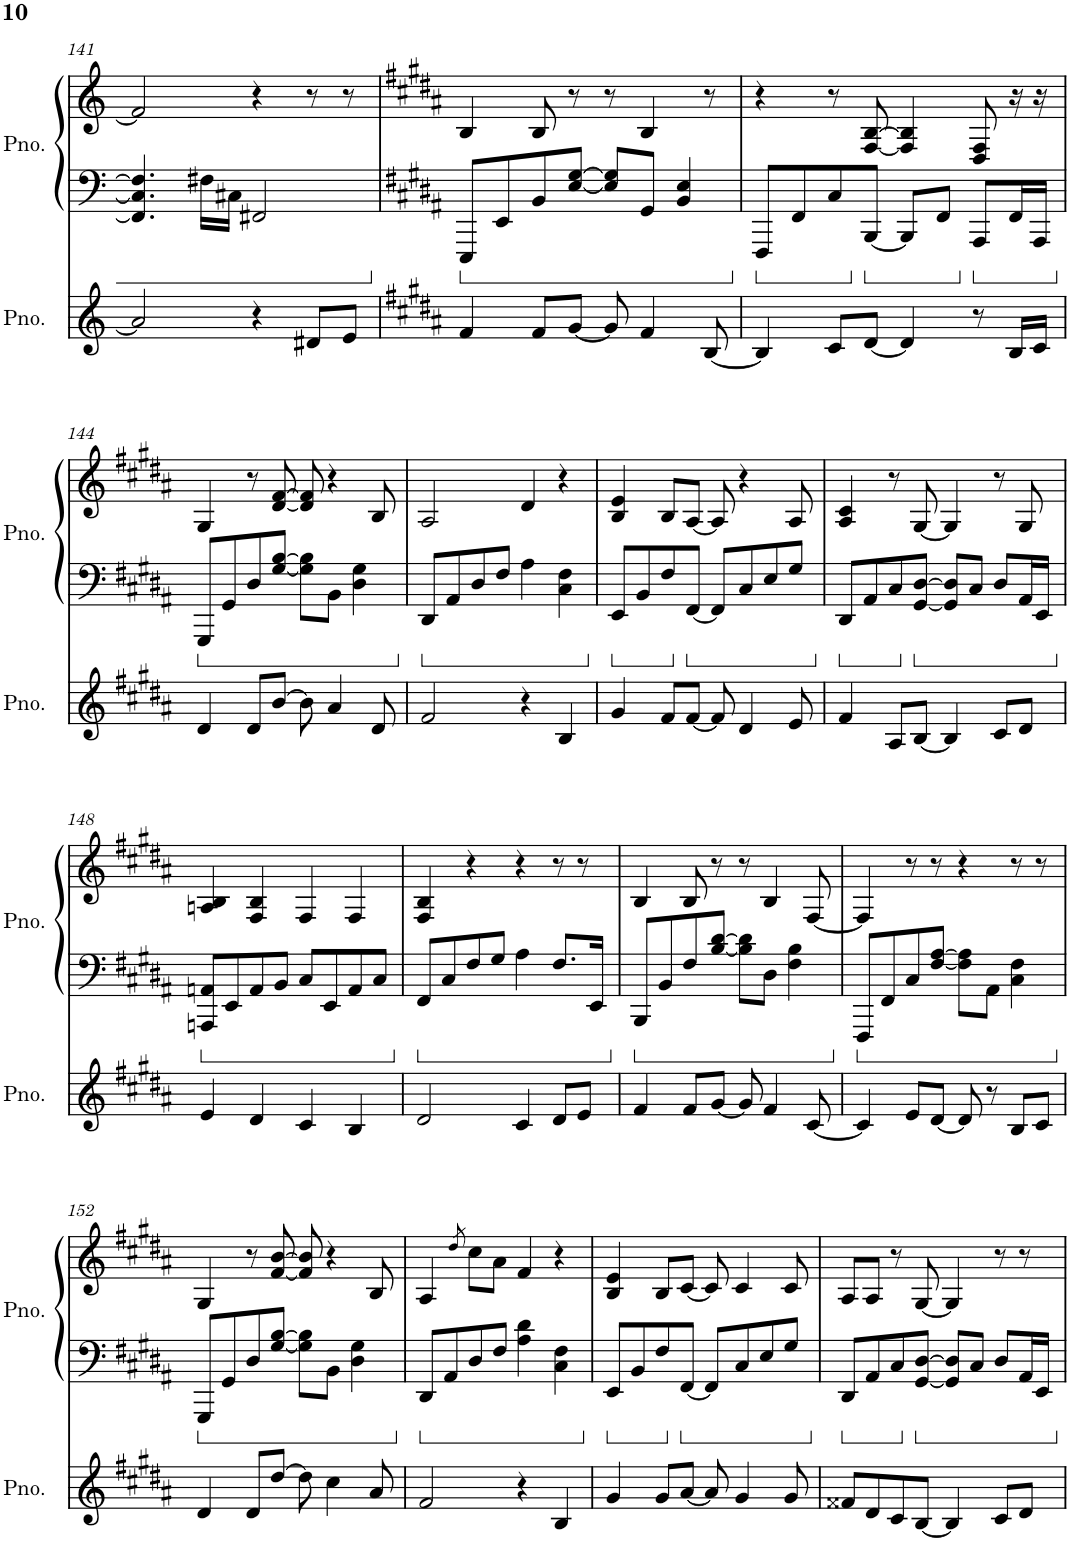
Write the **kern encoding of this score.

**kern	**kern	**kern
*part2	*part1	*part1
*staff3	*staff2	*staff1
*I"Piano	*I"Piano	*
*I'Pno.	*I'Pno.	*
!!LO:PB:g=z
*clefG2	*clefF4	*clefG2
*k[]	*k[]	*k[]
*M4/4	*M4/4	*M4/4
=141	=141	=141
2a#/]	4.FF#/] 4.C#/] 4.F#/]	2f#/]
.	16F#X\LL	.
.	16C#X\JJ	.
4r	2FF#X/	4r
8d#X/L	.	8r
8e/J	.	8r
=142	=142	=142
*k[f#c#g#d#a#]	*k[f#c#g#d#a#]	*k[f#c#g#d#a#]
4f#/	8EEE/L	4B/
.	8EE/	.
8f#/L	8BB/	8B/
[8g#/J	[8E/ [8G#/J	8r
8g#/]	8E/] 8G#/]L	8r
4f#/	8GG#/J	4B/
.	4BB/ 4E/	.
[8B/	.	8r
=143	=143	=143
4B/]	8FFF#/L	4r
.	8FF#/	.
8c#/L	8C#/	8r
[8d#/J	[8BBB/J	[8F#/ [8B/
4d#/]	8BBB/L]	4F#/] 4B/]
.	8FF#/J	.
8r	8AAA#/L	8D#/ 8F#/
16B/LL	16FF#/L	16r
16c#/JJ	16AAA#/JJ	16r
!!LO:LB:g=z
=144	=144	=144
4d#/	8GGG#/L	4G#/
.	8GG#/	.
8d#/L	8D#/	8r
[8b/J	[8G#/ [8B/J	[8d#/ [8f#/
8b\]	8G#\] 8B\]L	8d#/] 8f#/]
4a#/	8BB\J	4r
.	4D#\ 4G#\	.
8d#/	.	8B/
=145	=145	=145
2f#/	8DD#/L	2A#/
.	8AA#/	.
.	8D#/	.
.	8F#/J	.
4r	4A#\	4d#/
4B/	4C#\ 4F#\	4r
=146	=146	=146
4g#/	8EE/L	4B/ 4e/
.	8BB/	.
8f#/L	8F#/	8B/L
[8f#/J	[8FF#/J	[8A#/J
8f#/]	8FF#/L]	8A#/]
4d#/	8C#/	4r
.	8E/	.
8e/	8G#/J	8A#/
=147	=147	=147
4f#/	8DD#/L	4A#/ 4c#/
.	8AA#/	.
8A#/L	8C#/	8r
[8B/J	[8GG#/ [8D#/J	[8G#/
4B/]	8GG#/] 8D#/]L	4G#/]
.	8C#/J	.
8c#/L	8D#/L	8r
8d#/J	16AA#/L	8G#/
.	16EE/JJ	.
!!LO:LB:g=z
=148	=148	=148
4e/	8AAAn/ 8AAn/L	4An/ 4B/
.	8EE/	.
4d#/	8AA/	4F#/ 4B/
.	8BB/J	.
4c#/	8C#/L	4F#/
.	8EE/	.
4B/	8AA/	4F#/
.	8C#/J	.
=149	=149	=149
2d#/	8FF#/L	4F#/ 4B/
.	8C#/	.
.	8F#/	4r
.	8G#/J	.
4c#/	4A#\	4r
8d#/L	8.F#/L	8r
8e/J	.	8r
.	16EE/Jk	.
=150	=150	=150
4f#/	8BBB/L	4B/
.	8BB/	.
8f#/L	8F#/	8B/
[8g#/J	[8B/ [8d#/J	8r
8g#/]	8B\] 8d#\]L	8r
4f#/	8D#\J	4B/
.	4F#\ 4B\	.
[8c#/	.	[8F#/
=151	=151	=151
4c#/]	8FFF#/L	4F#/]
.	8FF#/	.
8e/L	8C#/	8r
[8d#/J	[8F#/ [8A#/J	8r
8d#/]	8F#\] 8A#\]L	4r
8r	8AA#\J	.
8B/L	4C#\ 4F#\	8r
8c#/J	.	8r
!!LO:LB:g=z
=152	=152	=152
4d#/	8GGG#/L	4G#/
.	8GG#/	.
8d#/L	8D#/	8r
[8dd#/J	[8G#/ [8B/J	[8f#/ [8b/
8dd#\]	8G#\] 8B\]L	8f#/] 8b/]
4cc#\	8BB\J	4r
.	4D#\ 4G#\	.
8a#/	.	8B/
=153	=153	=153
2f#/	8DD#/L	4A#/
.	8AA#/	.
.	.	8qdd#/
.	8D#/	8cc#\L
.	8F#/J	8a#\J
4r	4A#\ 4d#\	4f#/
4B/	4C#\ 4F#\	4r
=154	=154	=154
4g#/	8EE/L	4B/ 4e/
.	8BB/	.
8g#/L	8F#/	8B/L
[8a#/J	[8FF#/J	[8c#/J
8a#/]	8FF#/L]	8c#/]
4g#/	8C#/	4c#/
.	8E/	.
8g#/	8G#/J	8c#/
=155	=155	=155
8f##X/L	8DD#/L	8A#/L
8d#/	8AA#/	8A#/J
8c#/	8C#/	8r
[8B/J	[8GG#/ [8D#/J	[8G#/
4B/]	8GG#/] 8D#/]L	4G#/]
.	8C#/J	.
8c#/L	8D#/L	8r
8d#/J	16AA#/L	8r
.	16EE/JJ	.
=	=	=
*-	*-	*-
